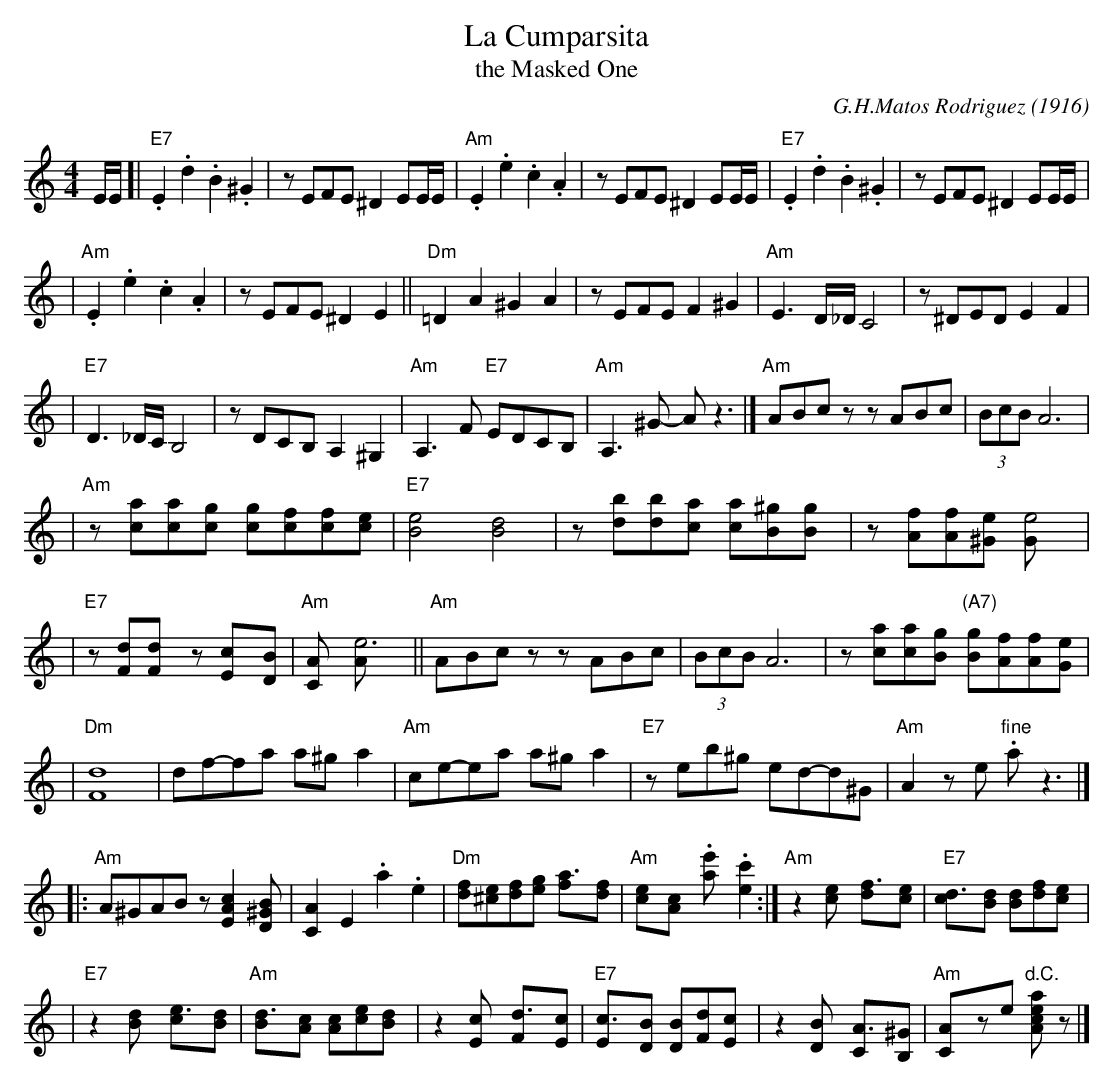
X:1
T: La Cumparsita
T: the Masked One
C: G.H.Matos Rodriguez (1916)
M: 4/4
L: 1/8
K: Am
E/E/ [| "E7".E2.d2 .B2.^G2 | zEFE ^D2EE/E/ \
| "Am".E2.e2 .c2.A2 | zEFE ^D2EE/E/ \
|  "E7".E2.d2 .B2.^G2 | zEFE ^D2EE/E/ |
| "Am".E2.e2 .c2.A2 | zEFE ^D2E2 \
|| "Dm"=D2A2 ^G2A2 | zEFE F2^G2 \
| "Am"E3D/_D/ C4 | z^DED E2F2 |
| "E7"D3_D/C/ B,4 | zDCB, A,2^G,2 \
| "Am"A,3F "E7"EDCB, | "Am"A,3^G- Az3 |] \
  "Am"ABcz zABc | (3BcB A6 |
| "Am"z[ac][ac][gc] [gc][fc][fc][ec] | "E7"[e4B4] [d4B4] \
| z[bd][bd][ac] [ac][^gB][g2B] | z[fA][fA][e^G] [e4G] |
| "E7"z[dF][d2F] z[c2E][BD] | "Am"[A2C] [e6A] \
|| "Am"ABcz zABc | (3BcB A6 \
| z[ac][ac][gB] "(A7)"[gB][fA][fA][eG] |
| "Dm"[d8F8] | df-fa a^ga2 | "Am"ce-ea a^ga2 \
| "E7"zeb^g ed-d^G | "Am"A2ze "fine".az3 |]
|: "Am"A^GAB z[c2A2E2][B^GD] | [A2C2]E2 .a2.e2 \
| "Dm"[fd][e^c][fd][ge] [a3f][fd] | "Am"[e2c][c2A] .[e'2a].[c'2e2] :|\
  "Am"z2[e2c] [f3d][ec] | "E7"[d3c][dB] [dB][fd][e2c] |
| "E7"z2[d2B] [e3c][dB] | "Am"[d3B][cA] [cA][ec][d2B] \
| z2[c2E] [d3F][cE] | "E7"[c3E][BD] [BD][dF][c2E] \
| z2[B2D] [A3C][^GB,] | "Am"[A2C]ze "d.C."[aecA]z |]
